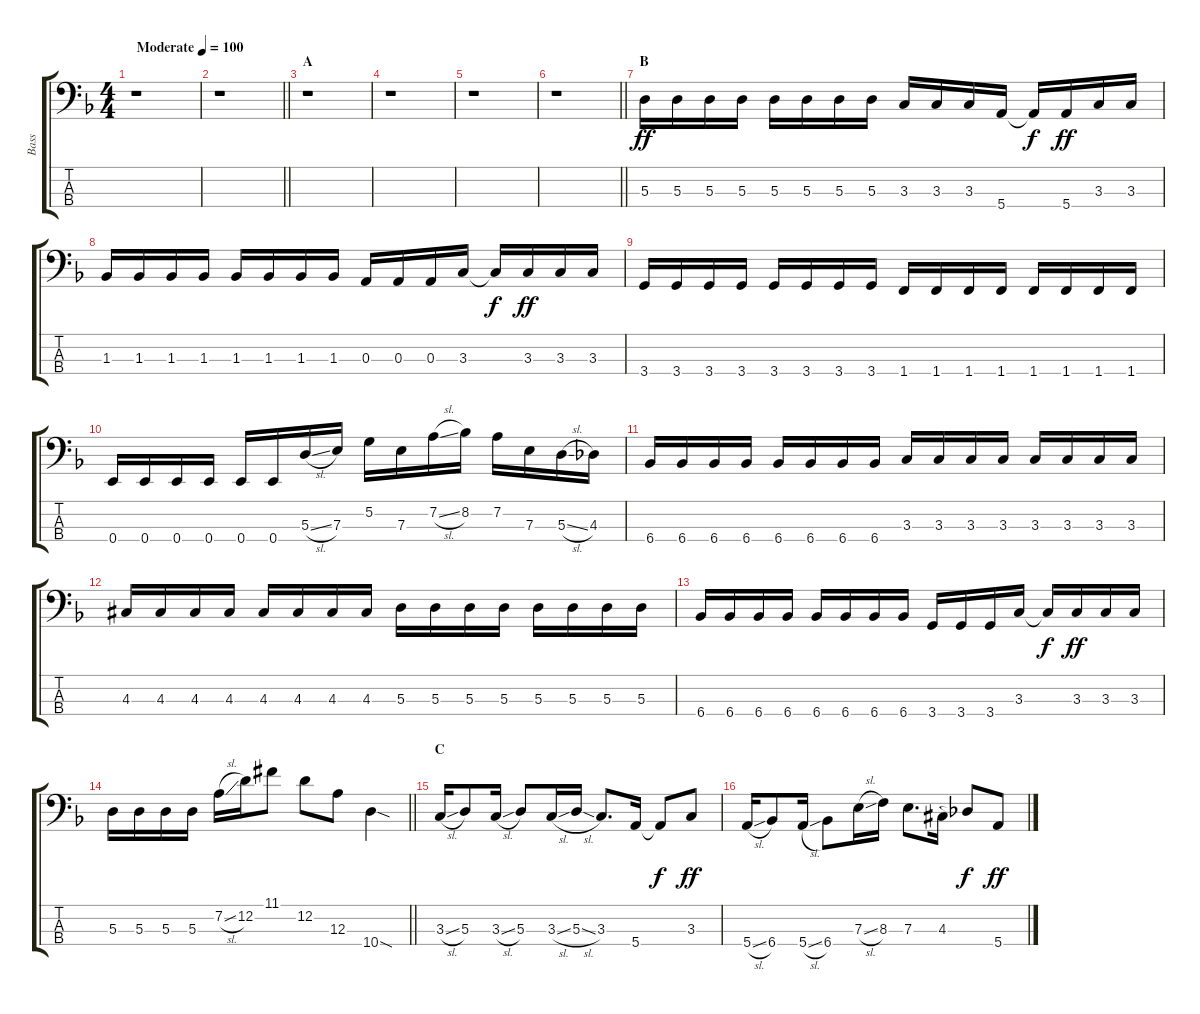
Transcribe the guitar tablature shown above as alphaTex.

\track ("Bass" "Bass") {instrument electricbasspick}
\staff {score tabs}
\tuning (G2 D2 A1 E1) {hide}
\ts (4 4)
\tempo (100 "Moderate")
\clef f4
\ks f
r.1{dy ff instrument electricbasspick} |
\barLineRight lightlight
r.1 |
\section ("" "A")
r.1 |
r.1 |
r.1 |
\barLineRight lightlight
r.1 |
\section ("" "B")
5.3.16 5.3.16 5.3.16 5.3.16 5.3.16 5.3.16 5.3.16 5.3.16 3.3.16 3.3.16 3.3.16 5.4.16 5.4{t}.16{dy f} 5.4.16{dy ff} 3.3.16 3.3.16 |
1.3.16 1.3.16 1.3.16 1.3.16 1.3.16 1.3.16 1.3.16 1.3.16 0.3.16 0.3.16 0.3.16 3.3.16 3.3{t}.16{dy f} 3.3.16{dy ff} 3.3.16 3.3.16 |
3.4.16 3.4.16 3.4.16 3.4.16 3.4.16 3.4.16 3.4.16 3.4.16 1.4.16 1.4.16 1.4.16 1.4.16 1.4.16 1.4.16 1.4.16 1.4.16 |
0.4.16 0.4.16 0.4.16 0.4.16 0.4.16 0.4.16 5.3{sl}.16 7.3.16 5.2.16 7.3.16 7.2{sl}.16 8.2.16 7.2.16 7.3.16 5.3{sl}.16 4.3.16 |
6.4.16 6.4.16 6.4.16 6.4.16 6.4.16 6.4.16 6.4.16 6.4.16 3.3.16 3.3.16 3.3.16 3.3.16 3.3.16 3.3.16 3.3.16 3.3.16 |
4.3{acc #}.16 4.3{acc #}.16 4.3{acc #}.16 4.3{acc #}.16 4.3{acc #}.16 4.3{acc #}.16 4.3{acc #}.16 4.3{acc #}.16 5.3.16 5.3.16 5.3.16 5.3.16 5.3.16 5.3.16 5.3.16 5.3.16 |
6.4.16 6.4.16 6.4.16 6.4.16 6.4.16 6.4.16 6.4.16 6.4.16 3.4.16 3.4.16 3.4.16 3.3.16 3.3{t}.16{dy f} 3.3.16{dy ff} 3.3.16 3.3.16 |
\barLineRight lightlight
5.3.16 5.3.16 5.3.16 5.3.16 7.2{sl}.16 12.2.16 11.1{acc #}.8 12.2.8 12.3.8 10.4{sod}.4 |
\section ("" "C")
3.3{sl}.16 5.3.8 3.3{sl}.16 5.3.8 3.3{sl}.16 5.3{sl}.16 3.3.8{d} 5.4.16 5.4{t}.8{dy f} 3.3.8{dy ff} |
5.4{sl}.16 6.4.8 5.4{sl}.16 6.4.8 7.3{sl}.16 8.3.16 7.3.8{d} 4.3{acc #}.16 4.3{t}.8{dy f} 5.4.8{dy ff}
